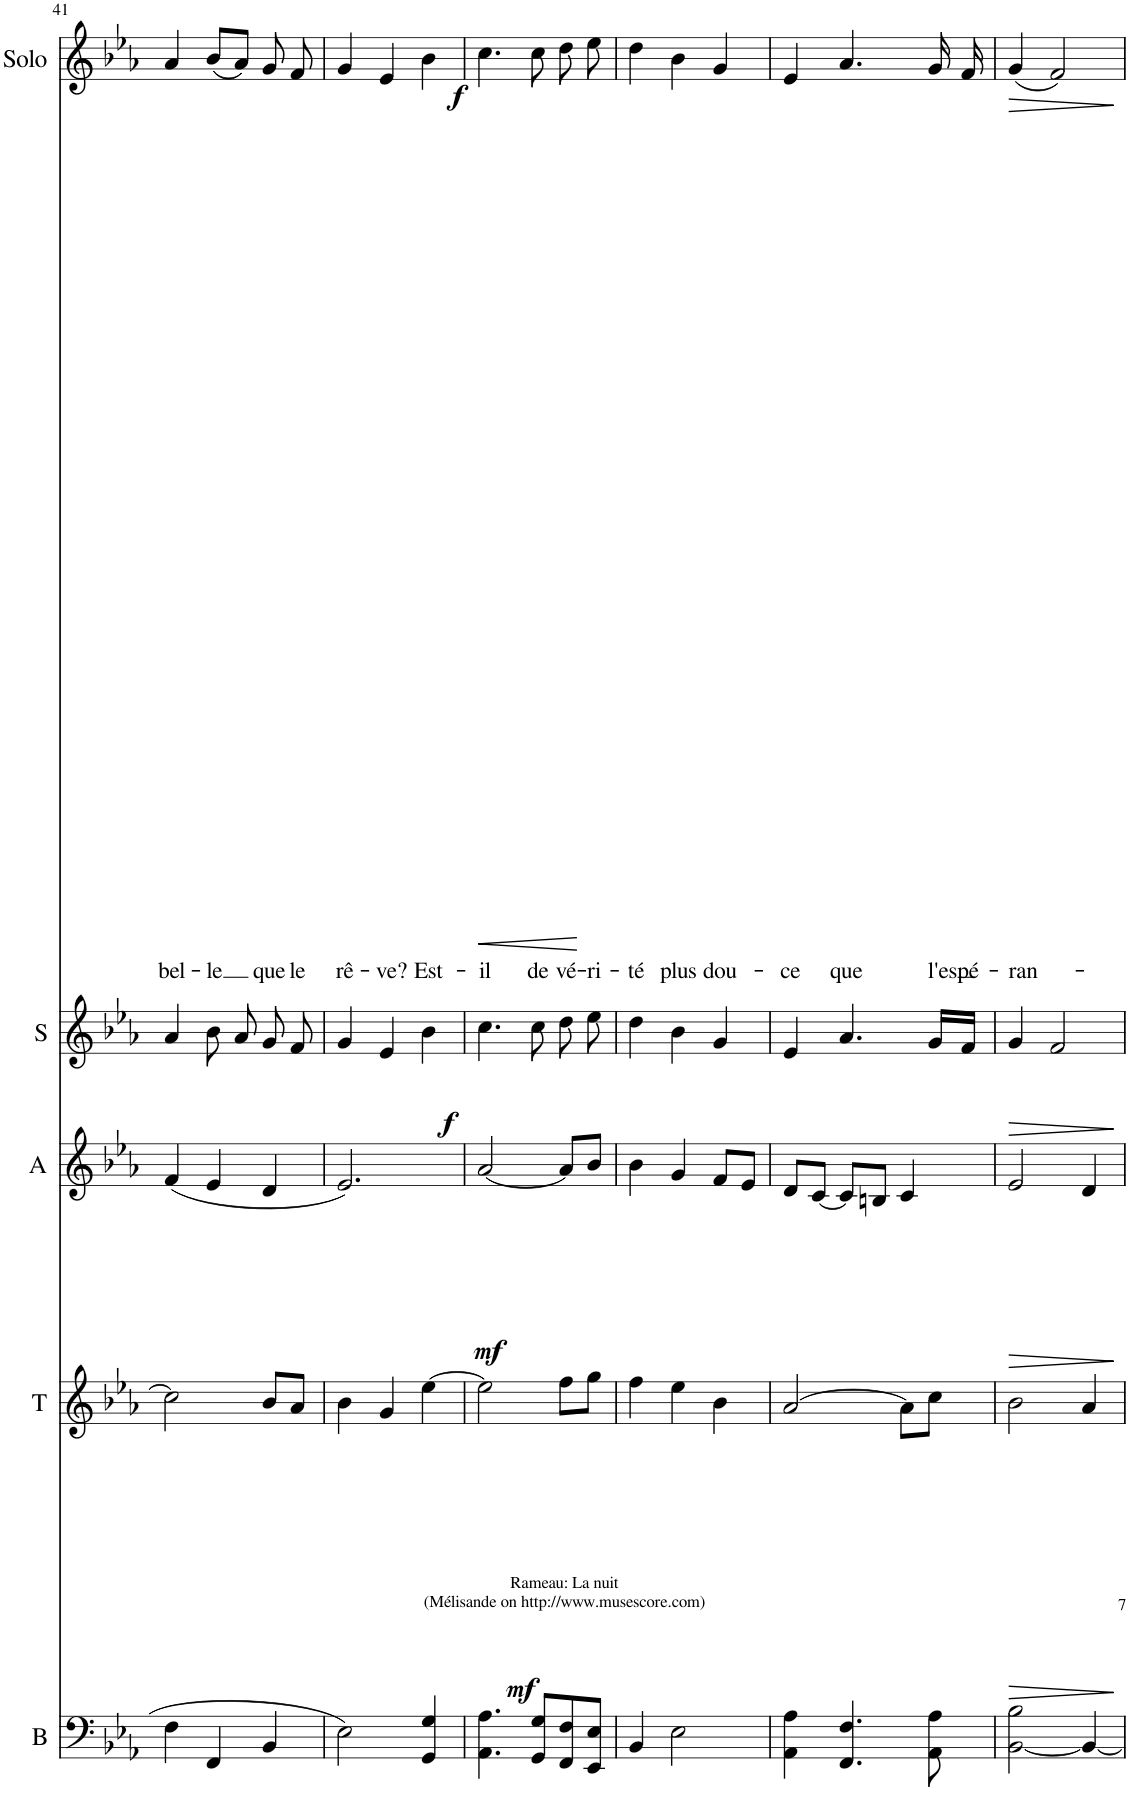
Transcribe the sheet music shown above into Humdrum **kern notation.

**kern	**dynam	**kern	**dynam	**kern	**dynam	**kern	**dynam	**kern	**text	**dynam
*part5	*part5	*part4	*part4	*part3	*part3	*part2	*part2	*part1	*part1	*part1
*staff5	*staff5	*staff4	*staff4	*staff3	*staff3	*staff2	*staff2	*staff1	*staff1	*staff1
*I"B	*	*I"T	*	*I"A	*	*I"S	*	*I"Solo	*	*
*I'B	*	*I'T	*	*I'A	*	*I'S	*	*I'Solo	*	*
!!LO:PB:g=z
*clefF4	*	*clefG2	*	*clefG2	*	*clefG2	*	*clefG2	*	*
*k[b-e-a-]	*	*k[b-e-a-]	*	*k[b-e-a-]	*	*k[b-e-a-]	*	*k[b-e-a-]	*	*
*	*	*	*	*	*	*	*	*M3/4	*	*
=41	=41	=41	=41	=41	=41	=41	=41	=41	=41	=41
!	!	!	!	!	!	!	!	!	!LO:LY:b	!
4F\	.	2cc\]	.	(4f/	.	4a-/	.	4a-/	bel-	.
!	!	!	!	!	!	!	!	!	!LO:LY:b	!
4FF/	.	.	.	4e-/	.	8b-\	.	(8b-/L	-le	.
.	.	.	.	.	.	8a-/	.	8a-/J)	.	.
!	!	!	!	!	!	!	!	!	!LO:LY:b	!
4BB-/	.	8b-/L	.	4d/	.	8g/	.	8g/	que	.
!	!	!	!	!	!	!	!	!	!LO:LY:b	!
.	.	8a-/J	.	.	.	8f/	.	8f/	le	.
=42	=42	=42	=42	=42	=42	=42	=42	=42	=42	=42
!	!	!	!	!	!	!	!	!	!LO:LY:b	!
2E-\	.	4b-\	.	2.e-/)	.	4g/	.	4g/	rê-	.
!	!	!	!	!	!	!	!LO:DY:b	!	!LO:LY:b	!LO:DY:b
.	.	4g/	.	.	.	4e-/	f	4e-/	-ve?	f
!	!LO:DY:b	!	!LO:DY:b	!	!	!	!	!	!LO:LY:b	!
4GG/ 4G/	mf	[4ee-\	mf	.	.	4b-\	.	4b-\	Est-	.
=43	=43	=43	=43	=43	=43	=43	=43	=43	=43	=43
!	!	!	!	!	!LO:DY:b	!	!	!	!LO:LY:b	!LO:HP:b
4.AA-\ 4.A-\	.	2ee-\]	.	[2a-/	mf	4.cc\	.	4.cc\	-il	<
!	!	!	!	!	!	!	!	!	!LO:LY:b	!
8GG/ 8G/L	.	.	.	.	.	8cc\	.	8cc\	de	.
!	!	!	!	!	!	!	!	!	!LO:LY:b	!
8FF/ 8F/	.	8ff\L	.	8a-/L]	.	8dd\	.	8dd\	vé-	.
!	!	!	!	!	!	!	!	!	!LO:LY:b	!
8EE-/ 8E-/J	.	8gg\J	.	8b-/J	.	8ee-\	.	8ee-\	-ri-	[
=44	=44	=44	=44	=44	=44	=44	=44	=44	=44	=44
!	!	!	!	!	!	!	!	!	!LO:LY:b	!
4BB-/	.	4ff\	.	4b-\	.	4dd\	.	4dd\	-té	.
!	!	!	!	!	!	!	!	!	!LO:LY:b	!
2E-\	.	4ee-\	.	4g/	.	4b-\	.	4b-\	plus	.
!	!	!	!	!	!	!	!	!	!LO:LY:b	!
.	.	4b-\	.	8f/L	.	4g/	.	4g/	dou-	.
.	.	.	.	8e-/J	.	.	.	.	.	.
=45	=45	=45	=45	=45	=45	=45	=45	=45	=45	=45
!	!	!	!	!	!	!	!	!	!LO:LY:b	!
4AA-\ 4A-\	.	[2a-/	.	8d/L	.	4e-/	.	4e-/	-ce	.
.	.	.	.	[8c/J	.	.	.	.	.	.
!	!	!	!	!	!	!	!	!	!LO:LY:b	!
4.FF/ 4.F/	.	.	.	8c/L]	.	4.a-/	.	4.a-/	que	.
.	.	.	.	8Bn/J	.	.	.	.	.	.
.	.	8a-\L]	.	4c/	.	.	.	.	.	.
!	!	!	!	!	!	!	!	!	!LO:LY:b	!
8AA-\ 8A-\	.	8cc\J	.	.	.	16g/LL	.	16g/	l'es-	.
!	!	!	!	!	!	!	!	!	!LO:LY:b	!
.	.	.	.	.	.	16f/JJ	.	16f/	-pé-	.
=46	=46	=46	=46	=46	=46	=46	=46	=46	=46	=46
!	!LO:HP:b	!	!LO:HP:b	!	!LO:HP:b	!	!LO:HP:b	!	!LO:LY:b	!LO:HP:b
[2BB-\ 2B-\	>	2b-\	>	2e-/	>	4g/	>	(4g/	-ran-	>
.	.	.	.	.	.	2f/	.	2f/)	.	.
4BB-/_	.	4a-/	.	4d/	.	.	.	.	.	.
.	]	.	]	.	]	.	]	.	.	]
=	=	=	=	=	=	=	=	=	=	=
*-	*-	*-	*-	*-	*-	*-	*-	*-	*-	*-
